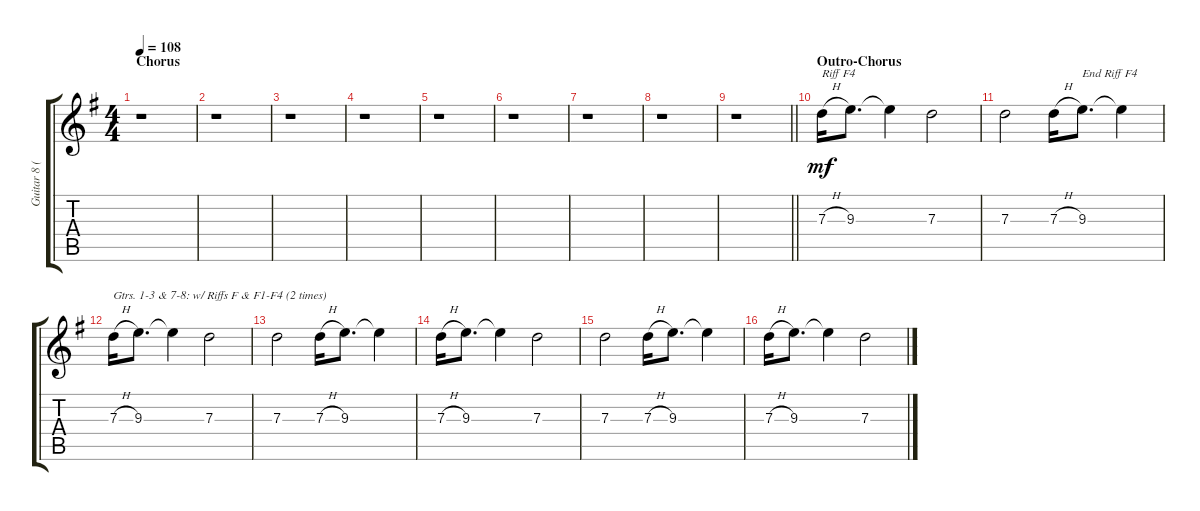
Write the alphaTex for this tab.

\track ("Guitar 8 (dist.)" "Guitar 8 (") {instrument distortionguitar}
\staff {score tabs}
\tuning (E4 B3 G3 D3 A2 E2) {hide}
\ts (4 4)
\section ("" "Chorus")
\tempo 108
\clef g2
\ks eminor
r.1{dy mf} |
r.1 |
r.1 |
r.1 |
r.1 |
r.1 |
r.1 |
r.1 |
\barLineRight lightlight
r.1 |
\section ("" "Outro-Chorus")
7.3{h}.16{txt "Riff F4"} 9.3.8{d} 9.3{t}.4 7.3.2 |
7.3.2 7.3{h}.16 9.3.8{d txt "End Riff F4"} 9.3{t}.4 |
7.3{h}.16{txt "Gtrs. 1-3 & 7-8: w/ Riffs F & F1-F4 (2 times)"} 9.3.8{d} 9.3{t}.4 7.3.2 |
7.3.2 7.3{h}.16 9.3.8{d} 9.3{t}.4 |
7.3{h}.16 9.3.8{d} 9.3{t}.4 7.3.2 |
7.3.2 7.3{h}.16 9.3.8{d} 9.3{t}.4 |
7.3{h}.16 9.3.8{d} 9.3{t}.4 7.3.2
